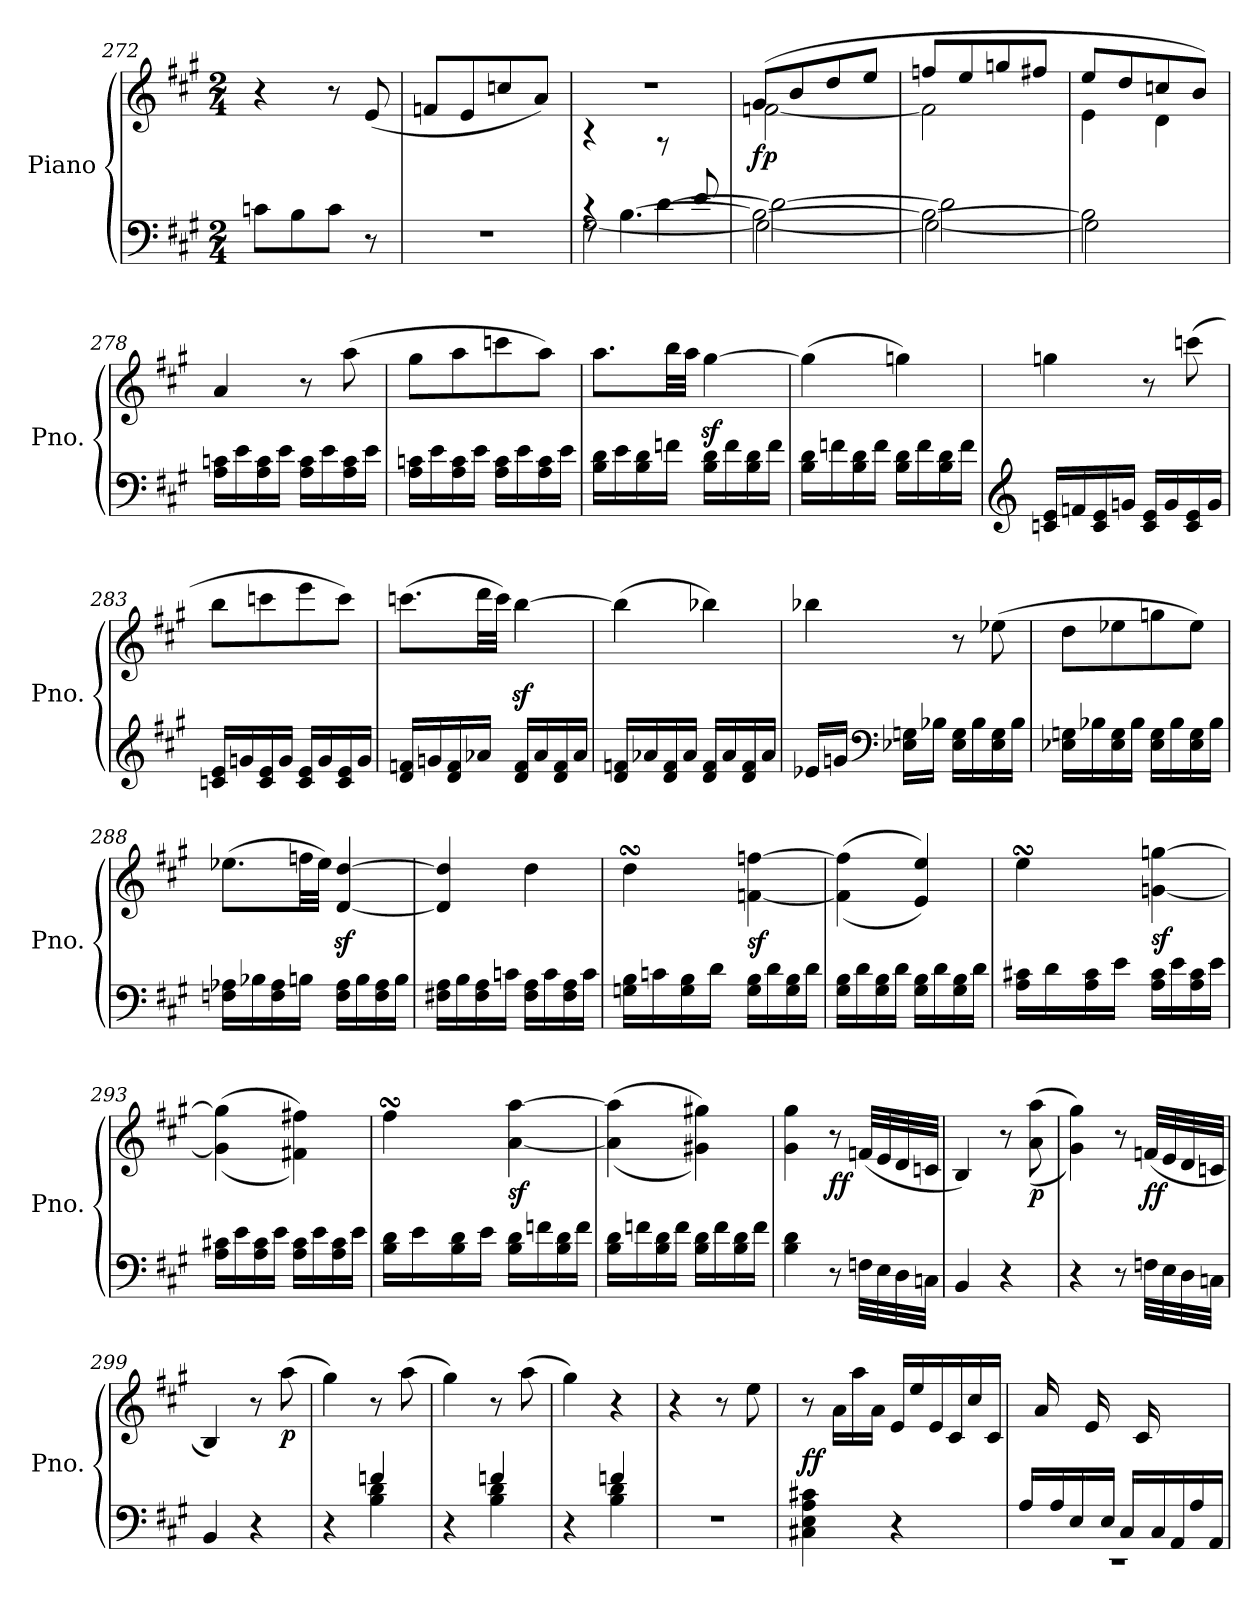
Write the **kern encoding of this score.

**kern	**kern	**dynam
*part1	*part1	*part1
*staff2	*staff1	*staff1/2
*I"Piano	*	*
*I'Pno.	*	*
*clefF4	*clefG2	*
*k[f#c#g#]	*k[f#c#g#]	*
*M2/4	*M2/4	*
=272	=272	=272
8cn\L	4r	.
8B\	.	.
8c\J	8r	.
8r	(8e/	.
=273	=273	=273
2r	8fn/L	.
.	8e/	.
.	8ccn/	.
.	8a/J)	.
=274	=274	=274
*^	*	*
*	*^	*	*
*	*	*^	*	*
8rF	[2G#\	4rc	4rccc	2r	.
[4.B\	.	.	.	.	.
.	.	[4d\	8raa	.	.
.	.	.	8e/	.	.
=275	=275	=275	=275	=275	=275
*	*	*	*	*^	*
!	!	!	!	!	!	!LO:DY:b
*	*	*v	*v	*	*	*
2B\_	2G#\_	2d\_	(8g#/L	[2fn\	fp
.	.	.	8b/	.	.
.	.	.	8dd/	.	.
.	.	.	8ee/J	.	.
=276	=276	=276	=276	=276	=276
2B\_	2G#\_	2d\]	8ffn/L	2f\]	.
.	.	.	8ee/	.	.
.	.	.	8ggn/	.	.
.	.	.	8ff#X/J	.	.
*	*v	*v	*	*	*
!!LO:LB:g=z	!!
=277	=277	=277	=277	=277
2B\]	2G#\]	8ee/L	4e\	.
.	.	8dd/	.	.
.	.	8ccn/	4d\	.
.	.	8b/J)	.	.
*v	*v	*	*	*
*	*v	*v	*
=278	=278	=278
16A\ 16cn\LL	4a/	.
16e\	.	.
16A\ 16c\	.	.
16e\JJ	.	.
16A\ 16c\LL	8r	.
16e\	.	.
!	!	!LO:DY:b
16A\ 16c\	(8aa\	other-dynamics
16e\JJ	.	.
=279	=279	=279
16A\ 16cn\LL	8gg#\L	.
16e\	.	.
16A\ 16c\	8aa\	.
16e\JJ	.	.
16A\ 16c\LL	8cccn\	.
16e\	.	.
16A\ 16c\	8aa\J)	.
16e\JJ	.	.
=280	=280	=280
16B\ 16d\LL	8.aa\L	.
16e\	.	.
16B\ 16d\	.	.
16fn\JJ	32bb\LL	.
.	32aa\JJJ	.
16B\ 16d\LL	[4gg#z<\	.
16f\	.	.
16B\ 16d\	.	.
16f\JJ	.	.
!!LO:LB:g=z
=281	=281	=281
16B\ 16d\LL	(4gg#\]	.
16fn\	.	.
16B\ 16d\	.	.
16f\JJ	.	.
16B\ 16d\LL	4ggn\)	.
16f\	.	.
16B\ 16d\	.	.
16f\JJ	.	.
=282	=282	=282
*clefG2	*	*
16cn/ 16e/LL	4ggn\	.
16fn/	.	.
16c/ 16e/	.	.
16gn/JJ	.	.
16c/ 16e/LL	8r	.
16g/	.	.
16c/ 16e/	(8cccn\	.
16g/JJ	.	.
=283	=283	=283
16cn/ 16e/LL	8bb\L	.
16gn/	.	.
16c/ 16e/	8cccn\	.
16g/JJ	.	.
16c/ 16e/LL	8eee\	.
16g/	.	.
16c/ 16e/	8ccc\J)	.
16g/JJ	.	.
!!LO:LB:g=z
=284	=284	=284
16d/ 16fn/LL	(8.cccn\L	.
16gn/	.	.
16d/ 16f/	.	.
16a-X/JJ	32ddd\LL	.
.	32ccc\JJJ)	.
16d/ 16f/LL	[4bbz<\	.
16a-/	.	.
16d/ 16f/	.	.
16a-/JJ	.	.
=285	=285	=285
16d/ 16fn/LL	(4bb\]	.
16a-X/	.	.
16d/ 16f/	.	.
16a-/JJ	.	.
16d/ 16f/LL	4bb-X\)	.
16a-/	.	.
16d/ 16f/	.	.
16a-/JJ	.	.
=286	=286	=286
16e-X/LL	4bb-X\	.
16gn/JJ	.	.
*clefF4	*	*
16E-X\ 16Gn\LL	.	.
16B-X\JJ	.	.
16E-\ 16G\LL	8r	.
16B-\	.	.
16E-\ 16G\	(8ee-X\	.
16B-\JJ	.	.
!!LO:LB:g=z
=287	=287	=287
16E-X\ 16Gn\LL	8dd\L	.
16B-X\	.	.
16E-\ 16G\	8ee-X\	.
16B-\JJ	.	.
16E-\ 16G\LL	8ggn\	.
16B-\	.	.
16E-\ 16G\	8ee-\J)	.
16B-\JJ	.	.
=288	=288	=288
16Fn\ 16A-X\LL	(8.ee-X\L	.
16B-X\	.	.
16F\ 16A-\	.	.
16Bn\JJ	32ffn\LL	.
.	32ee-\JJJ)	.
16F\ 16A-\LL	[4d/z< [4dd/z<	.
16B\	.	.
16F\ 16A-\	.	.
16B\JJ	.	.
=289	=289	=289
16F#X\ 16A\LL	4d/] 4dd/]	.
16B\	.	.
16F#\ 16A\	.	.
16cn\JJ	.	.
16F#\ 16A\LL	4dd\	.
16c\	.	.
16F#\ 16A\	.	.
16c\JJ	.	.
=290	=290	=290
*	*^	*
*	*	*Xtuplet	*
16Gn\ 16B\LL	4ddsSSs\	24ddyy	.
.	.	24eeyy	.
16cn\	.	.	.
.	.	24ddyy	.
16G\ 16B\	.	24cc#yy	.
.	.	24ddyy	.
16d\JJ	.	.	.
.	.	24eeyy	.
!	!	!	!LO:DY:b
16G\ 16B\LL	[4fn\ [4ffn\	4ryy	sf
16d\	.	.	.
16G\ 16B\	.	.	.
16d\JJ	.	.	.
*	*v	*v	*
!!LO:PB:g=z
=291	=291	=291
16G#\ 16B\LL	((4f\] 4ff\]	.
16d\	.	.
16G#\ 16B\	.	.
16d\JJ	.	.
16G#\ 16B\LL	4e/ 4ee/))	.
16d\	.	.
16G#\ 16B\	.	.
16d\JJ	.	.
=292	=292	=292
*	*^	*
16A\ 16c#X\LL	4eesSSS\	24eeyy	.
.	.	24ff#yy	.
16d\	.	.	.
.	.	24eeyy	.
16A\ 16c#\	.	24dd#Xyy	.
.	.	24eeyy	.
16e\JJ	.	.	.
.	.	24ff#yy	.
!	!	!	!LO:DY:b
16A\ 16c#\LL	[4gn\ [4ggn\	4ryy	sf
16e\	.	.	.
16A\ 16c#\	.	.	.
16e\JJ	.	.	.
*	*v	*v	*
=293	=293	=293
16A\ 16c#X\LL	(>(4g\] 4gg\]	.
16e\	.	.
16A\ 16c#\	.	.
16e\JJ	.	.
16A\ 16c#\LL	4f#X\ 4ff#X\))	.
16e\	.	.
16A\ 16c#\	.	.
16e\JJ	.	.
!!LO:LB:g=z
=294	=294	=294
*	*^	*
16B\ 16d\LL	4ff#sSSS\	24ff#yy	.
.	.	24gg#yy	.
16e\	.	.	.
.	.	24ff#yy	.
16B\ 16d\	.	24ee#Xyy	.
.	.	24ff#yy	.
16e\JJ	.	.	.
.	.	24gg#yy	.
!	!	!	!LO:DY:b
16B\ 16d\LL	[4a\ [4aa\	4ryy	sf
16fn\	.	.	.
16B\ 16d\	.	.	.
16f\JJ	.	.	.
*	*v	*v	*
=295	=295	=295
16B\ 16d\LL	((4a\] 4aa\]	.
16fn\	.	.
16B\ 16d\	.	.
16f\JJ	.	.
16B\ 16d\LL	4g#X\ 4gg#X\))	.
16f\	.	.
16B\ 16d\	.	.
16f\JJ	.	.
=296	=296	=296
4B\ 4d\	4g#\ 4gg#\	.
!	!	!LO:DY:b
8r	8r	ff
32Fn\LLL	(32fn/LLL	.
32E\	32e/	.
32D\	32d/	.
32Cn\JJJ	32cn/JJJ	.
=297	=297	=297
4BB/	4B/)	.
4r	8r	.
!	!	!LO:DY:b
.	((8a\ 8aa\	p
!!LO:LB:g=z
=298	=298	=298
4r	4g#\ 4gg#\))	.
8r	8r	.
!	!	!LO:DY:b
32Fn\LLL	(32fn/LLL	ff
32E\	32e/	.
32D\	32d/	.
32Cn\JJJ	32cn/JJJ	.
=299	=299	=299
4BB/	4B/)	.
4r	8r	.
!	!	!LO:DY:b
.	(8aa\	p
=300	=300	=300
*^	*	*
4r	4ryy	4gg#\)	.
4fn/	4B\ 4d\	8r	.
.	.	(8aa\	.
=301	=301	=301	=301
4r	4ryy	4gg#\)	.
4fn/	4B\ 4d\	8r	.
.	.	(8aa\	.
=302	=302	=302	=302
4r	4ryy	4gg#\)	.
4fn/	4B\ 4d\	4r	.
*v	*v	*	*
=303	=303	=303
2r	4r	.
.	8r	.
.	8ee\	.
=304	=304	=304
!	!	!LO:DY:b
4C#X\ 4E\ 4A\ 4c#X\	8r	ff
.	24a\LL	.
.	24aa\	.
.	24a\JJ	.
4r	24e/LL	.
.	24ee/	.
.	24e/	.
.	24c#/	.
.	24cc#/	.
.	24c#/JJ	.
!!LO:LB:g=z
=305	=305	=305
*Xtuplet	*	*
*^	*	*
24A/LL	2rEE	24ryy	.
24ryy	.	24a/	.
24A/	.	12ryy	.
24E/	.	.	.
24ryy	.	24e/	.
24E/JJ	.	12ryy	.
24C#/LL	.	.	.
24ryy	.	24c#/	.
24C#/	.	6ryy	.
24AA/	.	.	.
24A/	.	.	.
24AA/JJ	.	.	.
*v	*v	*	*
=	=	=
*-	*-	*-
